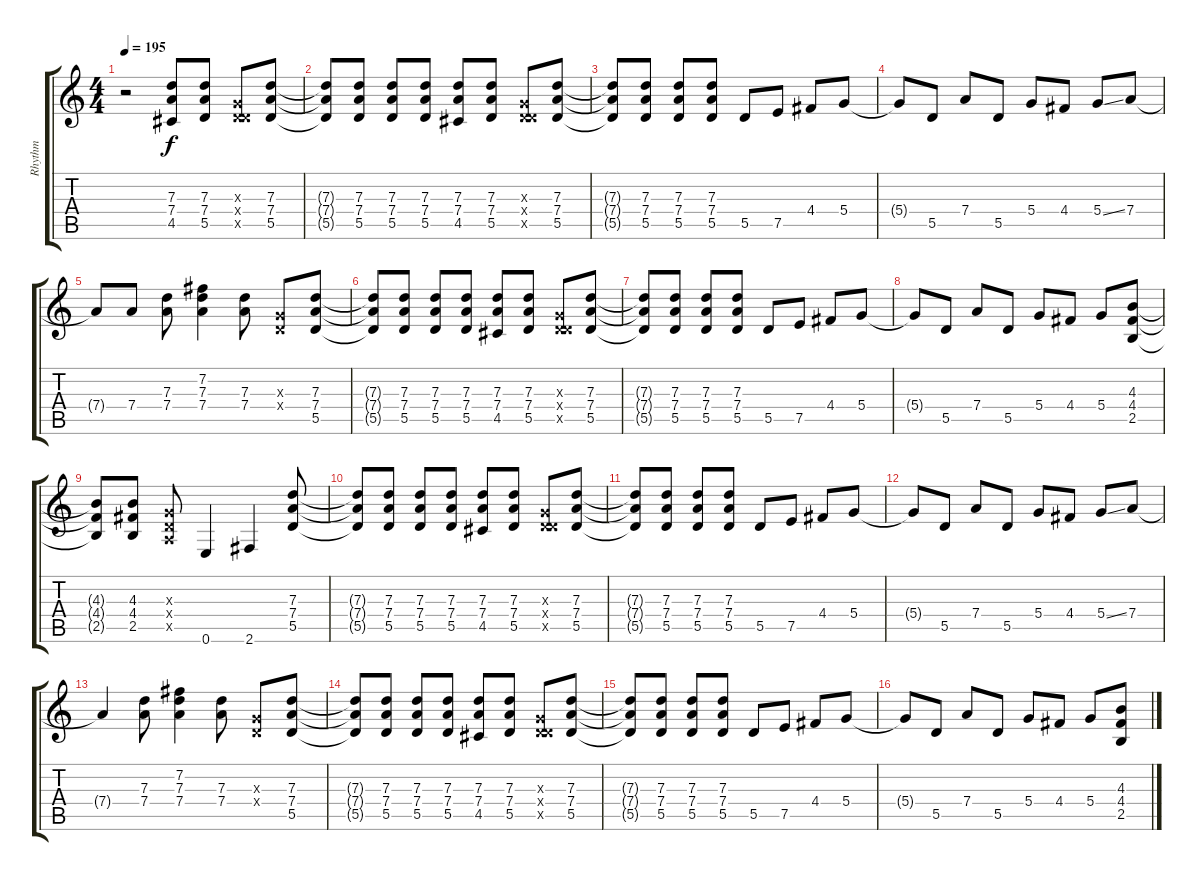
\track ("Rhythm" "Rhythm") {instrument overdrivenguitar}
\staff {score tabs}
\tuning (E4 B3 G3 D3 A2 E2) {hide}
\ts (4 4)
\tempo 195
\clef g2
\ks c
r.2{dy f instrument overdrivenguitar} (7.3 7.4 4.5).8 (7.3 7.4 5.5).8 (0.3{x} 0.4{x} 5.5{x}).8 (7.3 7.4 5.5).8 |
(7.3{t} 7.4{t} 5.5{t}).8 (7.3 7.4 5.5).8 (7.3 7.4 5.5).8 (7.3 7.4 5.5).8 (7.3 7.4 4.5).8 (7.3 7.4 5.5).8 (0.3{x} 0.4{x} 5.5{x}).8 (7.3 7.4 5.5).8 |
(7.3{t} 7.4{t} 5.5{t}).8 (7.3 7.4 5.5).8 (7.3 7.4 5.5).8 (7.3 7.4 5.5).8 5.5.8 7.5.8 4.4.8 5.4.8 |
5.4{t}.8 5.5.8 7.4.8 5.5.8 5.4.8 4.4.8 5.4{ss}.8 7.4.8 |
7.4{t}.8 7.4.8 (7.3 7.4).8 (7.2 7.3 7.4).4 (7.3 7.4).8 (0.3{x} 0.4{x}).8 (7.3 7.4 5.5).8 |
(7.3{t} 7.4{t} 5.5{t}).8 (7.3 7.4 5.5).8 (7.3 7.4 5.5).8 (7.3 7.4 5.5).8 (7.3 7.4 4.5).8 (7.3 7.4 5.5).8 (0.3{x} 0.4{x} 5.5{x}).8 (7.3 7.4 5.5).8 |
(7.3{t} 7.4{t} 5.5{t}).8 (7.3 7.4 5.5).8 (7.3 7.4 5.5).8 (7.3 7.4 5.5).8 5.5.8 7.5.8 4.4.8 5.4.8 |
5.4{t}.8 5.5.8 7.4.8 5.5.8 5.4.8 4.4.8 5.4.8 (4.3 4.4 2.5).8 |
(4.3{t} 4.4{t} 2.5{t}).8 (4.3 4.4 2.5).8 (0.3{x} 0.4{x} 0.5{x}).8 0.6.4 2.6.4 (7.3 7.4 5.5).8 |
\section ("" "")
(7.3{t} 7.4{t} 5.5{t}).8 (7.3 7.4 5.5).8 (7.3 7.4 5.5).8 (7.3 7.4 5.5).8 (7.3 7.4 4.5).8 (7.3 7.4 5.5).8 (0.3{x} 0.4{x} 5.5{x}).8 (7.3 7.4 5.5).8 |
(7.3{t} 7.4{t} 5.5{t}).8 (7.3 7.4 5.5).8 (7.3 7.4 5.5).8 (7.3 7.4 5.5).8 5.5.8 7.5.8 4.4.8 5.4.8 |
5.4{t}.8 5.5.8 7.4.8 5.5.8 5.4.8 4.4.8 5.4{ss}.8 7.4.8 |
7.4{t}.4 (7.3 7.4).8 (7.2 7.3 7.4).4 (7.3 7.4).8 (0.3{x} 0.4{x}).8 (7.3 7.4 5.5).8 |
(7.3{t} 7.4{t} 5.5{t}).8 (7.3 7.4 5.5).8 (7.3 7.4 5.5).8 (7.3 7.4 5.5).8 (7.3 7.4 4.5).8 (7.3 7.4 5.5).8 (0.3{x} 0.4{x} 5.5{x}).8 (7.3 7.4 5.5).8 |
(7.3{t} 7.4{t} 5.5{t}).8 (7.3 7.4 5.5).8 (7.3 7.4 5.5).8 (7.3 7.4 5.5).8 5.5.8 7.5.8 4.4.8 5.4.8 |
5.4{t}.8 5.5.8 7.4.8 5.5.8 5.4.8 4.4.8 5.4.8 (4.3 4.4 2.5).8
